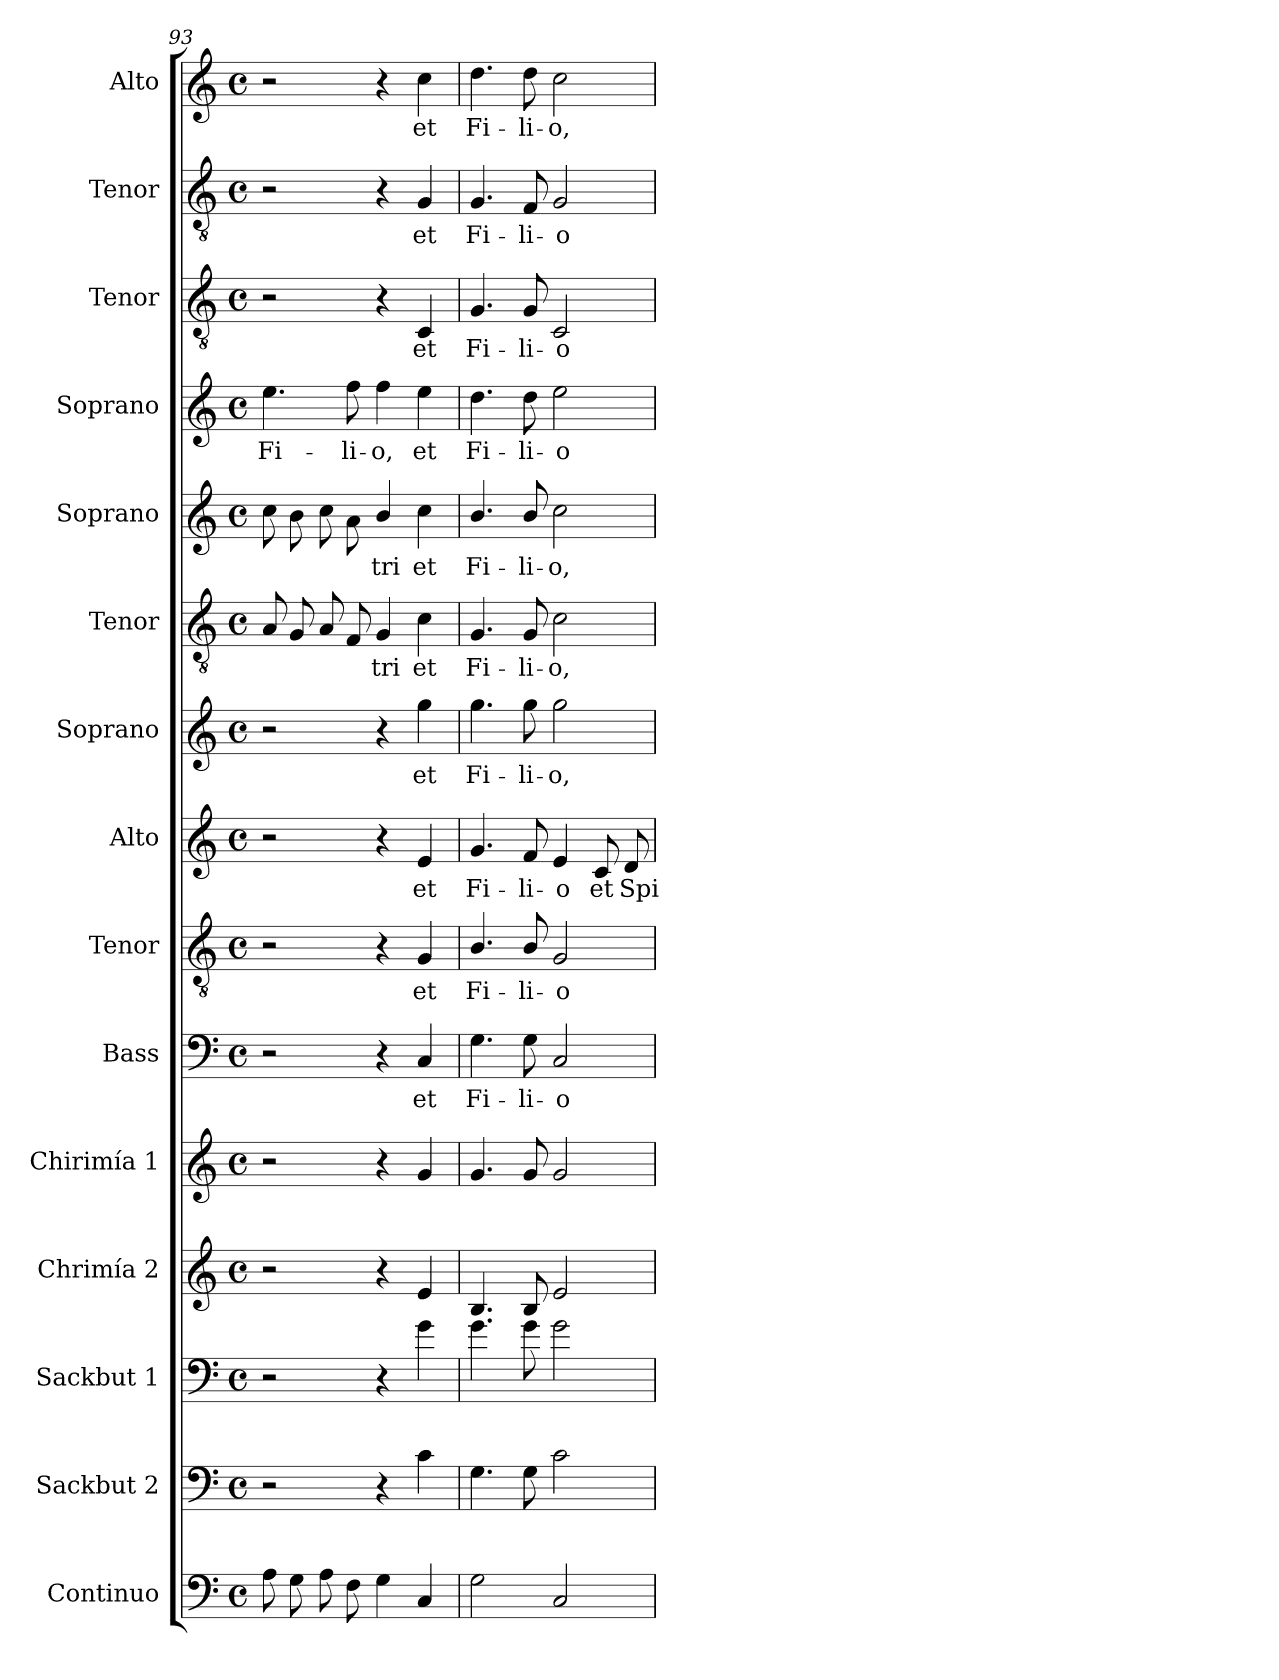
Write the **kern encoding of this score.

**kern	**kern	**kern	**kern	**kern	**kern	**text	**kern	**text	**kern	**text	**kern	**text	**kern	**text	**kern	**text	**kern	**text	**kern	**text	**kern	**text	**kern	**text
*part15	*part14	*part13	*part12	*part11	*part10	*part10	*part9	*part9	*part8	*part8	*part7	*part7	*part6	*part6	*part5	*part5	*part4	*part4	*part3	*part3	*part2	*part2	*part1	*part1
*staff15	*staff14	*staff13	*staff12	*staff11	*staff10	*staff10	*staff9	*staff9	*staff8	*staff8	*staff7	*staff7	*staff6	*staff6	*staff5	*staff5	*staff4	*staff4	*staff3	*staff3	*staff2	*staff2	*staff1	*staff1
*I"Continuo	*I"Sackbut 2	*I"Sackbut 1	*I"Chrimía 2	*I"Chirimía 1	*I"Bass	*	*I"Tenor	*	*I"Alto	*	*I"Soprano	*	*I"Tenor	*	*I"Soprano	*	*I"Soprano	*	*I"Tenor	*	*I"Tenor	*	*I"Alto	*
*I'Cont.	*I'Sckbt 2.	*I'Sckbt 1.	*I'Ch2.	*I'Ch1.	*I'B.	*	*I'T.	*	*I'A.	*	*I'S.	*	*I'T.	*	*I'S.	*	*I'S.	*	*I'T.	*	*I'T.	*	*I'A.	*
*clefF4	*clefF4	*clefF4	*clefG2	*clefG2	*clefF4	*	*clefGv2	*	*clefG2	*	*clefG2	*	*clefGv2	*	*clefG2	*	*clefG2	*	*clefGv2	*	*clefGv2	*	*clefG2	*
*	*	*	*	*	*	*	*ITrd7c12	*	*	*	*	*	*ITrd7c12	*	*	*	*	*	*ITrd7c12	*	*ITrd7c12	*	*	*
*k[]	*k[]	*k[]	*k[]	*k[]	*k[]	*	*k[]	*	*k[]	*	*k[]	*	*k[]	*	*k[]	*	*k[]	*	*k[]	*	*k[]	*	*k[]	*
*C:	*C:	*C:	*C:	*C:	*C:	*	*C:	*	*C:	*	*C:	*	*C:	*	*C:	*	*C:	*	*C:	*	*C:	*	*C:	*
*M4/4	*M4/4	*M4/4	*M4/4	*M4/4	*M4/4	*	*M4/4	*	*M4/4	*	*M4/4	*	*M4/4	*	*M4/4	*	*M4/4	*	*M4/4	*	*M4/4	*	*M4/4	*
*met(c)	*met(c)	*met(c)	*met(c)	*met(c)	*met(c)	*	*met(c)	*	*met(c)	*	*met(c)	*	*met(c)	*	*met(c)	*	*met(c)	*	*met(c)	*	*met(c)	*	*met(c)	*
=93	=93	=93	=93	=93	=93	=93	=93	=93	=93	=93	=93	=93	=93	=93	=93	=93	=93	=93	=93	=93	=93	=93	=93	=93
!	!	!	!	!	!	!	!	!	!	!	!	!	!	!	!	!	!	!LO:LY:b:color=#000000	!	!	!	!	!	!
8Ai\	2r	2r	2r	2r	2r	.	2r	.	2r	.	2r	.	8AAi/	.	8cci\	.	4.eei\	Fi-	2r	.	2r	.	2r	.
8Gi\	.	.	.	.	.	.	.	.	.	.	.	.	8GGi/	.	8bi\	.	.	.	.	.	.	.	.	.
8Ai\	.	.	.	.	.	.	.	.	.	.	.	.	8AAi/	.	8cci\	.	.	.	.	.	.	.	.	.
!	!	!	!	!	!	!	!	!	!	!	!	!	!	!	!	!	!	!LO:LY:b:color=#000000	!	!	!	!	!	!
8Fi\	.	.	.	.	.	.	.	.	.	.	.	.	8FFi/	.	8ai\	.	8ffi\	-li-	.	.	.	.	.	.
!	!	!	!	!	!	!	!	!	!	!	!	!	!	!LO:LY:b:color=#000000	!	!	!	!	!	!	!	!	!	!
!	!	!	!	!	!	!	!	!	!	!	!	!	!	!	!	!LO:LY:b:color=#000000	!	!	!	!	!	!	!	!
!	!	!	!	!	!	!	!	!	!	!	!	!	!	!	!	!	!	!LO:LY:b:color=#000000	!	!	!	!	!	!
4Gi\	4r	4r	4r	4r	4r	.	4r	.	4r	.	4r	.	4GGi/	-tri	4bi/	-tri	4ffi\	-o,	4r	.	4r	.	4r	.
!	!	!	!	!	!	!LO:LY:b:color=#000000	!	!	!	!	!	!	!	!	!	!	!	!	!	!	!	!	!	!
!	!	!	!	!	!	!	!	!LO:LY:b:color=#000000	!	!	!	!	!	!	!	!	!	!	!	!	!	!	!	!
!	!	!	!	!	!	!	!	!	!	!LO:LY:b:color=#000000	!	!	!	!	!	!	!	!	!	!	!	!	!	!
!	!	!	!	!	!	!	!	!	!	!	!	!LO:LY:b:color=#000000	!	!	!	!	!	!	!	!	!	!	!	!
!	!	!	!	!	!	!	!	!	!	!	!	!	!	!LO:LY:b:color=#000000	!	!	!	!	!	!	!	!	!	!
!	!	!	!	!	!	!	!	!	!	!	!	!	!	!	!	!LO:LY:b:color=#000000	!	!	!	!	!	!	!	!
!	!	!	!	!	!	!	!	!	!	!	!	!	!	!	!	!	!	!LO:LY:b:color=#000000	!	!	!	!	!	!
!	!	!	!	!	!	!	!	!	!	!	!	!	!	!	!	!	!	!	!	!LO:LY:b:color=#000000	!	!	!	!
!	!	!	!	!	!	!	!	!	!	!	!	!	!	!	!	!	!	!	!	!	!	!LO:LY:b:color=#000000	!	!
!	!	!	!	!	!	!	!	!	!	!	!	!	!	!	!	!	!	!	!	!	!	!	!	!LO:LY:b:color=#000000
4Ci/	4ci\	4gi\	4ei/	4gi/	4Ci/	et	4GGi/	et	4ei/	et	4ggi\	et	4Ci\	et	4cci\	et	4eei\	et	4CCi/	et	4GGi/	et	4cci\	et
=94	=94	=94	=94	=94	=94	=94	=94	=94	=94	=94	=94	=94	=94	=94	=94	=94	=94	=94	=94	=94	=94	=94	=94	=94
!	!	!	!	!	!	!LO:LY:b:color=#000000	!	!	!	!	!	!	!	!	!	!	!	!	!	!	!	!	!	!
!	!	!	!	!	!	!	!	!LO:LY:b:color=#000000	!	!	!	!	!	!	!	!	!	!	!	!	!	!	!	!
!	!	!	!	!	!	!	!	!	!	!LO:LY:b:color=#000000	!	!	!	!	!	!	!	!	!	!	!	!	!	!
!	!	!	!	!	!	!	!	!	!	!	!	!LO:LY:b:color=#000000	!	!	!	!	!	!	!	!	!	!	!	!
!	!	!	!	!	!	!	!	!	!	!	!	!	!	!LO:LY:b:color=#000000	!	!	!	!	!	!	!	!	!	!
!	!	!	!	!	!	!	!	!	!	!	!	!	!	!	!	!LO:LY:b:color=#000000	!	!	!	!	!	!	!	!
!	!	!	!	!	!	!	!	!	!	!	!	!	!	!	!	!	!	!LO:LY:b:color=#000000	!	!	!	!	!	!
!	!	!	!	!	!	!	!	!	!	!	!	!	!	!	!	!	!	!	!	!LO:LY:b:color=#000000	!	!	!	!
!	!	!	!	!	!	!	!	!	!	!	!	!	!	!	!	!	!	!	!	!	!	!LO:LY:b:color=#000000	!	!
!	!	!	!	!	!	!	!	!	!	!	!	!	!	!	!	!	!	!	!	!	!	!	!	!LO:LY:b:color=#000000
2Gi\	4.Gi\	4.gi\	4.Bi/	4.gi/	4.Gi\	Fi-	4.BBi/	Fi-	4.gi/	Fi-	4.ggi\	Fi-	4.GGi/	Fi-	4.bi/	Fi-	4.ddi\	Fi-	4.GGi/	Fi-	4.GGi/	Fi-	4.ddi\	Fi-
!	!	!	!	!	!	!LO:LY:b:color=#000000	!	!	!	!	!	!	!	!	!	!	!	!	!	!	!	!	!	!
!	!	!	!	!	!	!	!	!LO:LY:b:color=#000000	!	!	!	!	!	!	!	!	!	!	!	!	!	!	!	!
!	!	!	!	!	!	!	!	!	!	!LO:LY:b:color=#000000	!	!	!	!	!	!	!	!	!	!	!	!	!	!
!	!	!	!	!	!	!	!	!	!	!	!	!LO:LY:b:color=#000000	!	!	!	!	!	!	!	!	!	!	!	!
!	!	!	!	!	!	!	!	!	!	!	!	!	!	!LO:LY:b:color=#000000	!	!	!	!	!	!	!	!	!	!
!	!	!	!	!	!	!	!	!	!	!	!	!	!	!	!	!LO:LY:b:color=#000000	!	!	!	!	!	!	!	!
!	!	!	!	!	!	!	!	!	!	!	!	!	!	!	!	!	!	!LO:LY:b:color=#000000	!	!	!	!	!	!
!	!	!	!	!	!	!	!	!	!	!	!	!	!	!	!	!	!	!	!	!LO:LY:b:color=#000000	!	!	!	!
!	!	!	!	!	!	!	!	!	!	!	!	!	!	!	!	!	!	!	!	!	!	!LO:LY:b:color=#000000	!	!
!	!	!	!	!	!	!	!	!	!	!	!	!	!	!	!	!	!	!	!	!	!	!	!	!LO:LY:b:color=#000000
.	8Gi\	8gi\	8Bi/	8gi/	8Gi\	-li-	8BBi/	-li-	8fi/	-li-	8ggi\	-li-	8GGi/	-li-	8bi/	-li-	8ddi\	-li-	8GGi/	-li-	8FFi/	-li-	8ddi\	-li-
!	!	!	!	!	!	!LO:LY:b:color=#000000	!	!	!	!	!	!	!	!	!	!	!	!	!	!	!	!	!	!
!	!	!	!	!	!	!	!	!LO:LY:b:color=#000000	!	!	!	!	!	!	!	!	!	!	!	!	!	!	!	!
!	!	!	!	!	!	!	!	!	!	!LO:LY:b:color=#000000	!	!	!	!	!	!	!	!	!	!	!	!	!	!
!	!	!	!	!	!	!	!	!	!	!	!	!LO:LY:b:color=#000000	!	!	!	!	!	!	!	!	!	!	!	!
!	!	!	!	!	!	!	!	!	!	!	!	!	!	!LO:LY:b:color=#000000	!	!	!	!	!	!	!	!	!	!
!	!	!	!	!	!	!	!	!	!	!	!	!	!	!	!	!LO:LY:b:color=#000000	!	!	!	!	!	!	!	!
!	!	!	!	!	!	!	!	!	!	!	!	!	!	!	!	!	!	!LO:LY:b:color=#000000	!	!	!	!	!	!
!	!	!	!	!	!	!	!	!	!	!	!	!	!	!	!	!	!	!	!	!LO:LY:b:color=#000000	!	!	!	!
!	!	!	!	!	!	!	!	!	!	!	!	!	!	!	!	!	!	!	!	!	!	!LO:LY:b:color=#000000	!	!
!	!	!	!	!	!	!	!	!	!	!	!	!	!	!	!	!	!	!	!	!	!	!	!	!LO:LY:b:color=#000000
2Ci/	2ci\	2gi\	2ei/	2gi/	2Ci/	-o	2GGi/	-o	4ei/	-o	2ggi\	-o,	2Ci\	-o,	2cci\	-o,	2eei\	-o	2CCi/	-o	2GGi/	-o	2cci\	-o,
!	!	!	!	!	!	!	!	!	!	!LO:LY:b:color=#000000	!	!	!	!	!	!	!	!	!	!	!	!	!	!
.	.	.	.	.	.	.	.	.	8ci/	et	.	.	.	.	.	.	.	.	.	.	.	.	.	.
!	!	!	!	!	!	!	!	!	!	!LO:LY:b:color=#000000	!	!	!	!	!	!	!	!	!	!	!	!	!	!
.	.	.	.	.	.	.	.	.	8di/	Spi-	.	.	.	.	.	.	.	.	.	.	.	.	.	.
=	=	=	=	=	=	=	=	=	=	=	=	=	=	=	=	=	=	=	=	=	=	=	=	=
*-	*-	*-	*-	*-	*-	*-	*-	*-	*-	*-	*-	*-	*-	*-	*-	*-	*-	*-	*-	*-	*-	*-	*-	*-
